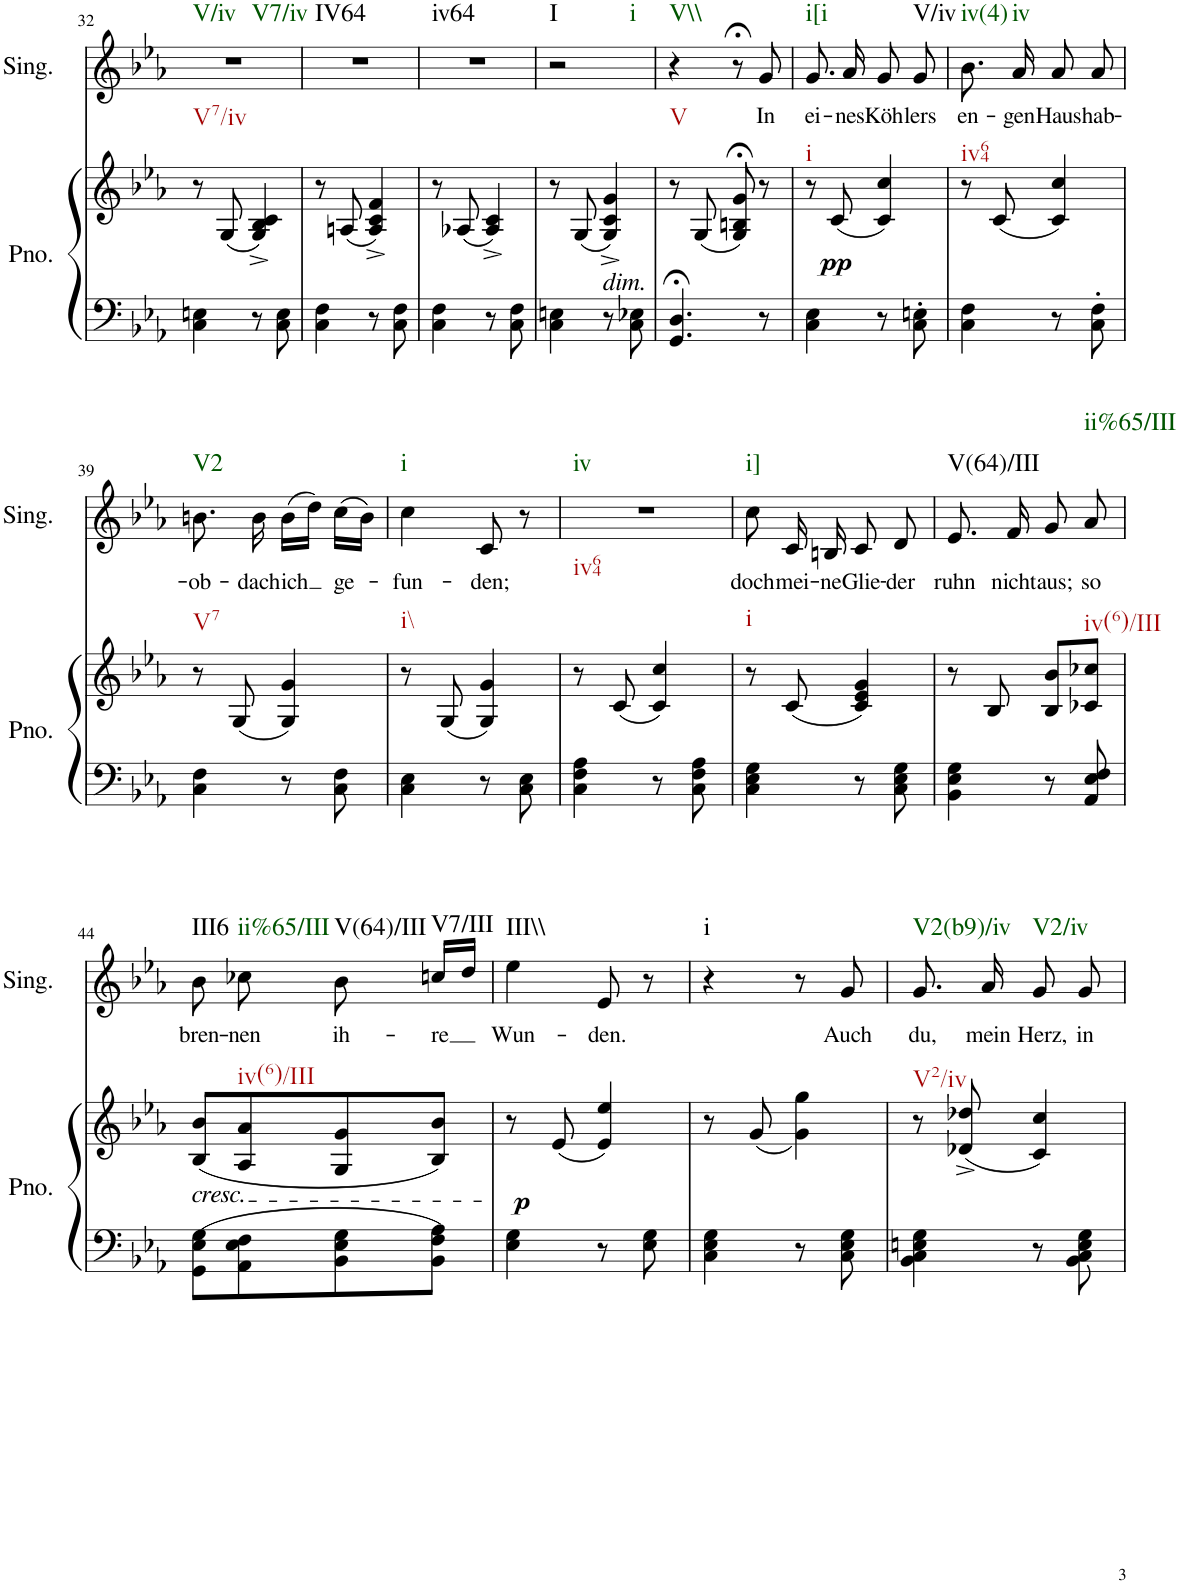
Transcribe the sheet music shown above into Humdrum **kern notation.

**kern	**kern	**dynam	**kern	**text	**harte
*part2	*part2	*part2	*part1	*part1	*part1
*staff3	*staff2	*staff2/3	*staff1	*staff1	*
*I"Pianoforte	*	*	*I"Singstimme	*	*
*I'Pno.	*	*	*I'Sing.	*	*
!!LO:PB:g=z
*clefF4	*clefG2	*	*clefG2	*	*
*k[b-e-a-]	*k[b-e-a-]	*	*k[b-e-a-]	*	*
*M2/4	*M2/4	*	*M2/4	*	*
=32	=32	=32	=32	=32	=32
!	!	!	!	!	!LO:H:n=1:kt=V/iv
!	!	!	!	!	!LO:H:n=2:kt=V7/iv
4C\ 4En\	8r	.	2r	.	N N
.	(8G/	.	.	.	.
8r	4G/^ 4B-/^ 4c/^)	.	.	.	.
8C\ 8E\	.	.	.	.	.
=33	=33	=33	=33	=33	=33
!	!	!	!	!	!LO:H:kt=IV64
4C\ 4F\	8r	.	2r	.	N
.	(8An/	.	.	.	.
8r	4A/^ 4c/^ 4f/^)	.	.	.	.
8C\ 8F\	.	.	.	.	.
=34	=34	=34	=34	=34	=34
!	!	!	!	!	!LO:H:kt=iv64
4C\ 4F\	8r	.	2r	.	N
.	(8A-X/	.	.	.	.
8r	4A-/^ 4c/^)	.	.	.	.
8C\ 8F\	.	.	.	.	.
=35	=35	=35	=35	=35	=35
!	!	!	!	!	!LO:H:n=1:kt=I
!	!	!	!	!	!LO:H:n=2:kt=i
4C\ 4En\	8r	.	2r	.	N N
.	(8G/	.	.	.	.
!	!LO:TX:b:i:t=dim.	!	!	!	!
8r	4G/^ 4c/^ 4g/^)	.	.	.	.
8C\ 8E-X\	.	.	.	.	.
=36	=36	=36	=36	=36	=36
!	!	!	!	!	!LO:H:kt=V\\
4.GG/;< 4.D/;<	8r	.	4r	.	N
.	(8G/	.	.	.	.
.	8G/;< 8Bn/;< 8g/;<)	.	8r;<	.	.
!	!	!	!	!LO:LY:b	!
8r	8r	.	8g/	In	.
=37	=37	=37	=37	=37	=37
!	!	!	!	!LO:LY:b	!LO:H:kt=i[i
4C\ 4E-\	8r	.	8.g/	ei-	N
!	!	!LO:DY:b	!	!	!
.	(8c/	pp	.	.	.
!	!	!	!	!LO:LY:b	!
.	.	.	16a-/	-nes	.
!	!	!	!	!LO:LY:b	!
8r	4c/ 4cc/)	.	8g/	Köh-	.
!	!	!	!	!LO:LY:b	!LO:H:kt=V/iv
8C\' 8En\'	.	.	8g/	-lers	N
=38	=38	=38	=38	=38	=38
!	!	!	!	!LO:LY:b	!LO:H:kt=iv(4)
4C\ 4F\	8r	.	8.b-\	en-	N
.	(8c/	.	.	.	.
!	!	!	!	!LO:LY:b	!LO:H:kt=iv
.	.	.	16a-/	-gen	N
!	!	!	!	!LO:LY:b	!
8r	4c/ 4cc/)	.	8a-/	Haus	.
!	!	!	!	!LO:LY:b	!
8C\' 8F\'	.	.	8a-/	hab-	.
!!LO:LB:g=z
=39	=39	=39	=39	=39	=39
!	!	!	!	!LO:LY:b	!LO:H:kt=V2
4C\ 4F\	8r	.	8.bn\	ob-	N
.	(8G/	.	.	.	.
!	!	!	!	!LO:LY:b	!
.	.	.	16b\	-dach	.
!	!	!	!	!LO:LY:b	!
8r	4G/ 4g/)	.	(16b\LL	ich	.
.	.	.	16dd\JJ)	.	.
!	!	!	!	!LO:LY:b	!
8C\ 8F\	.	.	(16cc\LL	ge-	.
.	.	.	16b\JJ)	.	.
=40	=40	=40	=40	=40	=40
!	!	!	!	!LO:LY:b	!LO:H:kt=i
4C\ 4E-\	8r	.	4cc\	-fun-	N
.	(8G/	.	.	.	.
!	!	!	!	!LO:LY:b	!
8r	4G/ 4g/)	.	8c/	-den;	.
8C\ 8E-\	.	.	8r	.	.
=41	=41	=41	=41	=41	=41
!	!	!	!	!	!LO:H:kt=iv
4C\ 4F\ 4A-\	8r	.	2r	.	N
.	(8c/	.	.	.	.
8r	4c/ 4cc/)	.	.	.	.
8C\ 8F\ 8A-\	.	.	.	.	.
=42	=42	=42	=42	=42	=42
!	!	!	!	!LO:LY:b	!LO:H:kt=i]
4C\ 4E-\ 4G\	8r	.	8cc\	doch	N
!	!	!	!	!LO:LY:b	!
.	(8c/	.	16c/	mei-	.
!	!	!	!	!LO:LY:b	!
.	.	.	16Bn/	-ne	.
!	!	!	!	!LO:LY:b	!
8r	4c/ 4e-/ 4g/)	.	8c/	Glie-	.
!	!	!	!	!LO:LY:b	!
8C\ 8E-\ 8G\	.	.	8d/	-der	.
=43	=43	=43	=43	=43	=43
!	!	!	!	!LO:LY:b	!LO:H:kt=V(64)/III
4BB-\ 4E-\ 4G\	8r	.	8.e-/	ruhn	N
.	8B-/	.	.	.	.
!	!	!	!	!LO:LY:b	!
.	.	.	16f/	nicht	.
!	!	!	!	!LO:LY:b	!
8r	8B-/ 8b-/L	.	8g/	aus;	.
!	!	!	!	!LO:LY:b	!LO:H:kt=ii%65/III
8AA-/ 8E-/ 8F/	8c-X/ 8cc-X/J	.	8a-/	so	N
!!LO:LB:g=z
=44	=44	=44	=44	=44	=44
!	!LO:TX:b:i:t=cresc.	!	!	!	!
!	!	!	!	!LO:LY:b	!LO:H:kt=III6
8GG\ 8E-\ 8G\L	(8B-/ 8b-/L	.	8b-\	bren-	N
!	!	!	!	!LO:LY:b	!LO:H:kt=ii%65/III
8AA-\ 8E-\ 8F\	8A-/ 8a-/	.	8cc-X\	-nen	N
!	!	!	!	!LO:LY:b	!LO:H:kt=V(64)/III
8BB-\ 8E-\ 8G\	8G/ 8g/	.	8b-\	ih-	N
!	!	!	!	!LO:LY:b	!LO:H:kt=V7/III
8BB-\ 8F\ 8A-\J	8B-/ 8b-/J)	.	16ccn/LL	-re	N
.	.	.	16dd/JJ	.	.
=45	=45	=45	=45	=45	=45
!	!	!LO:DY:a=2	!	!LO:LY:b	!LO:H:kt=III\\
4E-\ 4G\	8r	p	4ee-\	Wun-	N
.	(8e-/	.	.	.	.
!	!	!	!	!LO:LY:b	!
8r	4e-/ 4ee-/)	.	8e-/	-den.	.
8E-\ 8G\	.	.	8r	.	.
=46	=46	=46	=46	=46	=46
!	!	!	!	!	!LO:H:kt=i
4C\ 4E-\ 4G\	8r	.	4r	.	N
.	(<8g/	.	.	.	.
8r	4g\ 4gg\)	.	8r	.	.
!	!	!	!	!LO:LY:b	!
8C\ 8E-\ 8G\	.	.	8g/	Auch	.
=47	=47	=47	=47	=47	=47
!	!	!	!	!LO:LY:b	!LO:H:kt=V2(b9)/iv
4BB-\ 4C\ 4En\ 4G\	8r	.	8.g/	du,	N
.	(8d-X/^ 8dd-X/^	.	.	.	.
!	!	!	!	!LO:LY:b	!
.	.	.	16a-/	mein	.
!	!	!	!	!LO:LY:b	!LO:H:kt=V2/iv
8r	4c/ 4cc/)	.	8g/	Herz,	N
!	!	!	!	!LO:LY:b	!
8BB-\ 8C\ 8E\ 8G\	.	.	8g/	in	.
=	=	=	=	=	=
*-	*-	*-	*-	*-	*-
